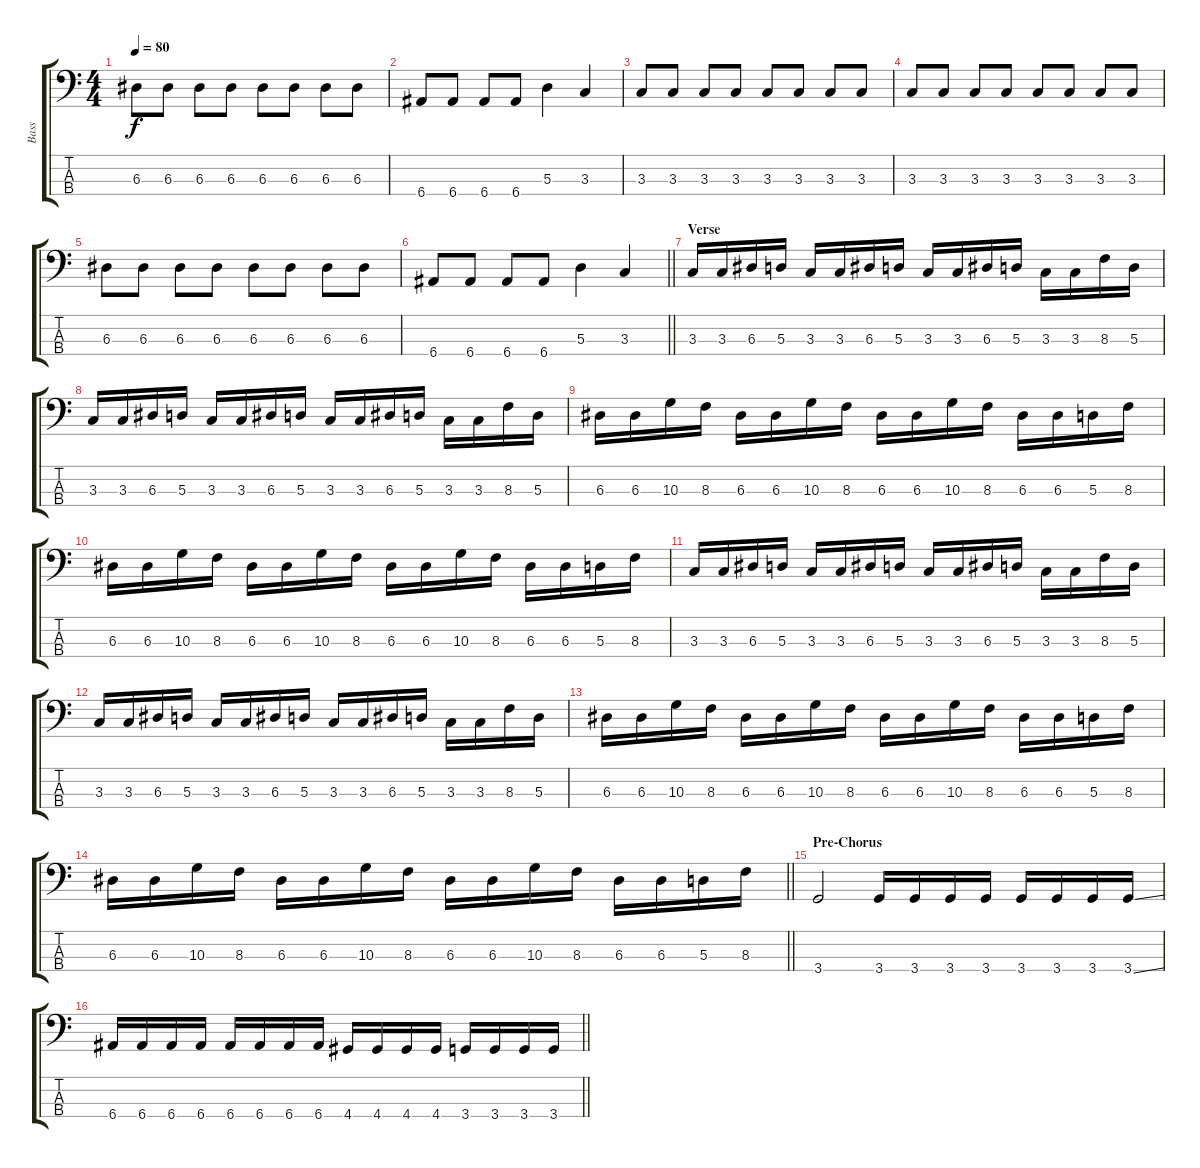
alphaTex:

\track ("Bass" "Bass") {instrument electricbassfinger}
\staff {score tabs}
\tuning (G2 D2 A1 E1) {hide}
\ts (4 4)
\tempo 80
\clef f4
\ks c
6.3.8{dy f} 6.3.8 6.3.8 6.3.8 6.3.8 6.3.8 6.3.8 6.3.8 |
6.4.8 6.4.8 6.4.8 6.4.8 5.3.4 3.3.4 |
3.3.8 3.3.8 3.3.8 3.3.8 3.3.8 3.3.8 3.3.8 3.3.8 |
3.3.8 3.3.8 3.3.8 3.3.8 3.3.8 3.3.8 3.3.8 3.3.8 |
6.3.8 6.3.8 6.3.8 6.3.8 6.3.8 6.3.8 6.3.8 6.3.8 |
\barLineRight lightlight
6.4.8 6.4.8 6.4.8 6.4.8 5.3.4 3.3.4 |
\section ("" "Verse")
3.3.16 3.3.16 6.3.16 5.3.16 3.3.16 3.3.16 6.3.16 5.3.16 3.3.16 3.3.16 6.3.16 5.3.16 3.3.16 3.3.16 8.3.16 5.3.16 |
3.3.16 3.3.16 6.3.16 5.3.16 3.3.16 3.3.16 6.3.16 5.3.16 3.3.16 3.3.16 6.3.16 5.3.16 3.3.16 3.3.16 8.3.16 5.3.16 |
6.3.16 6.3.16 10.3.16 8.3.16 6.3.16 6.3.16 10.3.16 8.3.16 6.3.16 6.3.16 10.3.16 8.3.16 6.3.16 6.3.16 5.3.16 8.3.16 |
6.3.16 6.3.16 10.3.16 8.3.16 6.3.16 6.3.16 10.3.16 8.3.16 6.3.16 6.3.16 10.3.16 8.3.16 6.3.16 6.3.16 5.3.16 8.3.16 |
3.3.16 3.3.16 6.3.16 5.3.16 3.3.16 3.3.16 6.3.16 5.3.16 3.3.16 3.3.16 6.3.16 5.3.16 3.3.16 3.3.16 8.3.16 5.3.16 |
3.3.16 3.3.16 6.3.16 5.3.16 3.3.16 3.3.16 6.3.16 5.3.16 3.3.16 3.3.16 6.3.16 5.3.16 3.3.16 3.3.16 8.3.16 5.3.16 |
6.3.16 6.3.16 10.3.16 8.3.16 6.3.16 6.3.16 10.3.16 8.3.16 6.3.16 6.3.16 10.3.16 8.3.16 6.3.16 6.3.16 5.3.16 8.3.16 |
\barLineRight lightlight
6.3.16 6.3.16 10.3.16 8.3.16 6.3.16 6.3.16 10.3.16 8.3.16 6.3.16 6.3.16 10.3.16 8.3.16 6.3.16 6.3.16 5.3.16 8.3.16 |
\section ("" "Pre-Chorus")
3.4.2 3.4.16 3.4.16 3.4.16 3.4.16 3.4.16 3.4.16 3.4.16 3.4{ss}.16 |
\barLineRight lightlight
6.4.16 6.4.16 6.4.16 6.4.16 6.4.16 6.4.16 6.4.16 6.4.16 4.4.16 4.4.16 4.4.16 4.4.16 3.4.16 3.4.16 3.4.16 3.4.16
